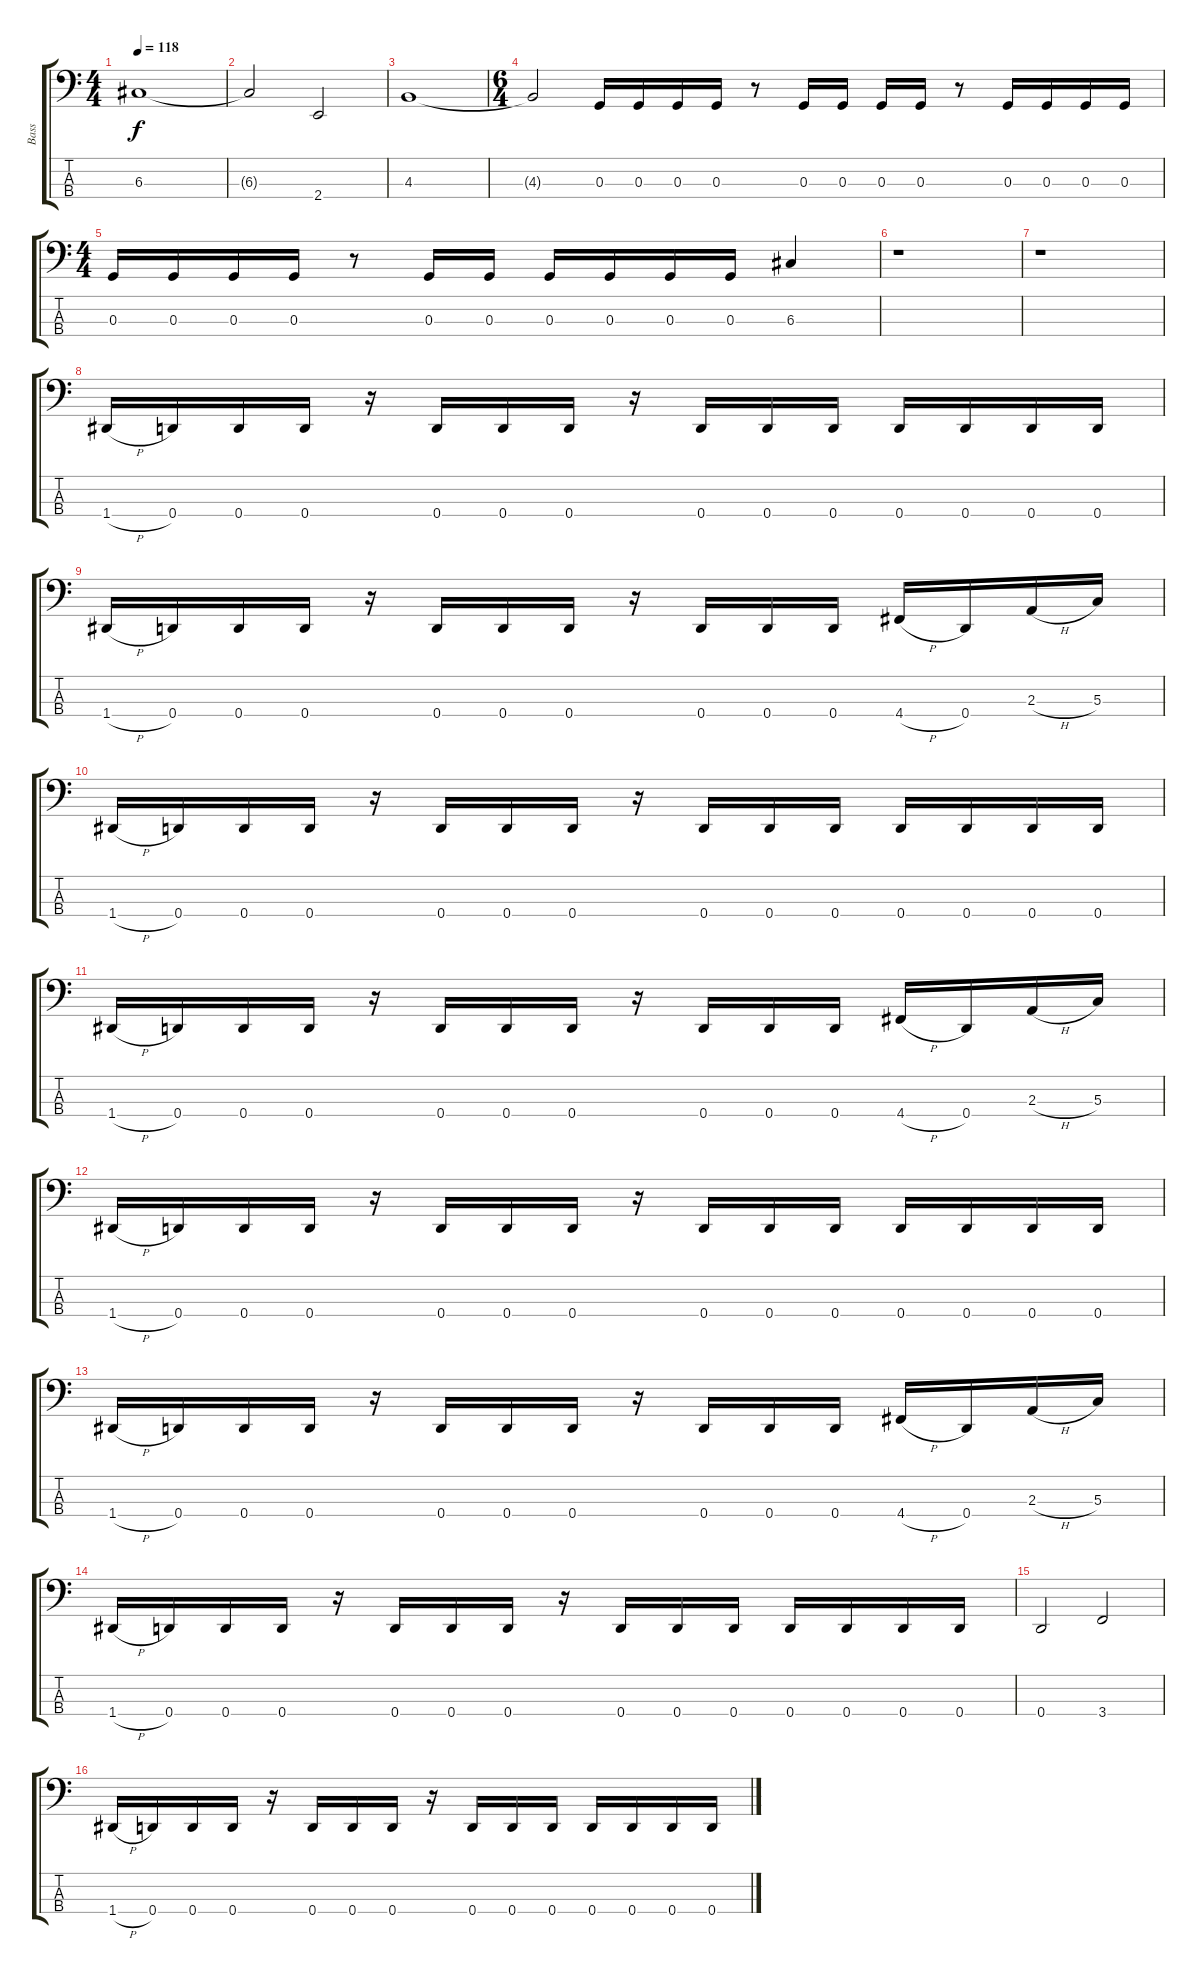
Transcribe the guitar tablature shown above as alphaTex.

\track ("Bass" "Bass") {instrument electricbassfinger}
\staff {score tabs}
\tuning (F2 C2 G1 D1) {hide}
\ts (4 4)
\tempo 118
\clef f4
\ks c
6.3.1{dy f} |
6.3{t}.2 2.4.2 |
4.3.1 |
\ts (6 4)
4.3{t}.2 0.3.16 0.3.16 0.3.16 0.3.16 r.8 0.3.16 0.3.16 0.3.16 0.3.16 r.8 0.3.16 0.3.16 0.3.16 0.3.16 |
\ts (4 4)
0.3.16 0.3.16 0.3.16 0.3.16 r.8 0.3.16 0.3.16 0.3.16 0.3.16 0.3.16 0.3.16 6.3.4 |
r.1 |
r.1 |
1.4{h}.16 0.4.16 0.4.16 0.4.16 r.16 0.4.16 0.4.16 0.4.16 r.16 0.4.16 0.4.16 0.4.16 0.4.16 0.4.16 0.4.16 0.4.16 |
1.4{h}.16 0.4.16 0.4.16 0.4.16 r.16 0.4.16 0.4.16 0.4.16 r.16 0.4.16 0.4.16 0.4.16 4.4{h}.16 0.4.16 2.3{h}.16 5.3.16 |
1.4{h}.16 0.4.16 0.4.16 0.4.16 r.16 0.4.16 0.4.16 0.4.16 r.16 0.4.16 0.4.16 0.4.16 0.4.16 0.4.16 0.4.16 0.4.16 |
1.4{h}.16 0.4.16 0.4.16 0.4.16 r.16 0.4.16 0.4.16 0.4.16 r.16 0.4.16 0.4.16 0.4.16 4.4{h}.16 0.4.16 2.3{h}.16 5.3.16 |
1.4{h}.16 0.4.16 0.4.16 0.4.16 r.16 0.4.16 0.4.16 0.4.16 r.16 0.4.16 0.4.16 0.4.16 0.4.16 0.4.16 0.4.16 0.4.16 |
1.4{h}.16 0.4.16 0.4.16 0.4.16 r.16 0.4.16 0.4.16 0.4.16 r.16 0.4.16 0.4.16 0.4.16 4.4{h}.16 0.4.16 2.3{h}.16 5.3.16 |
1.4{h}.16 0.4.16 0.4.16 0.4.16 r.16 0.4.16 0.4.16 0.4.16 r.16 0.4.16 0.4.16 0.4.16 0.4.16 0.4.16 0.4.16 0.4.16 |
0.4.2 3.4.2 |
1.4{h}.16 0.4.16 0.4.16 0.4.16 r.16 0.4.16 0.4.16 0.4.16 r.16 0.4.16 0.4.16 0.4.16 0.4.16 0.4.16 0.4.16 0.4.16
